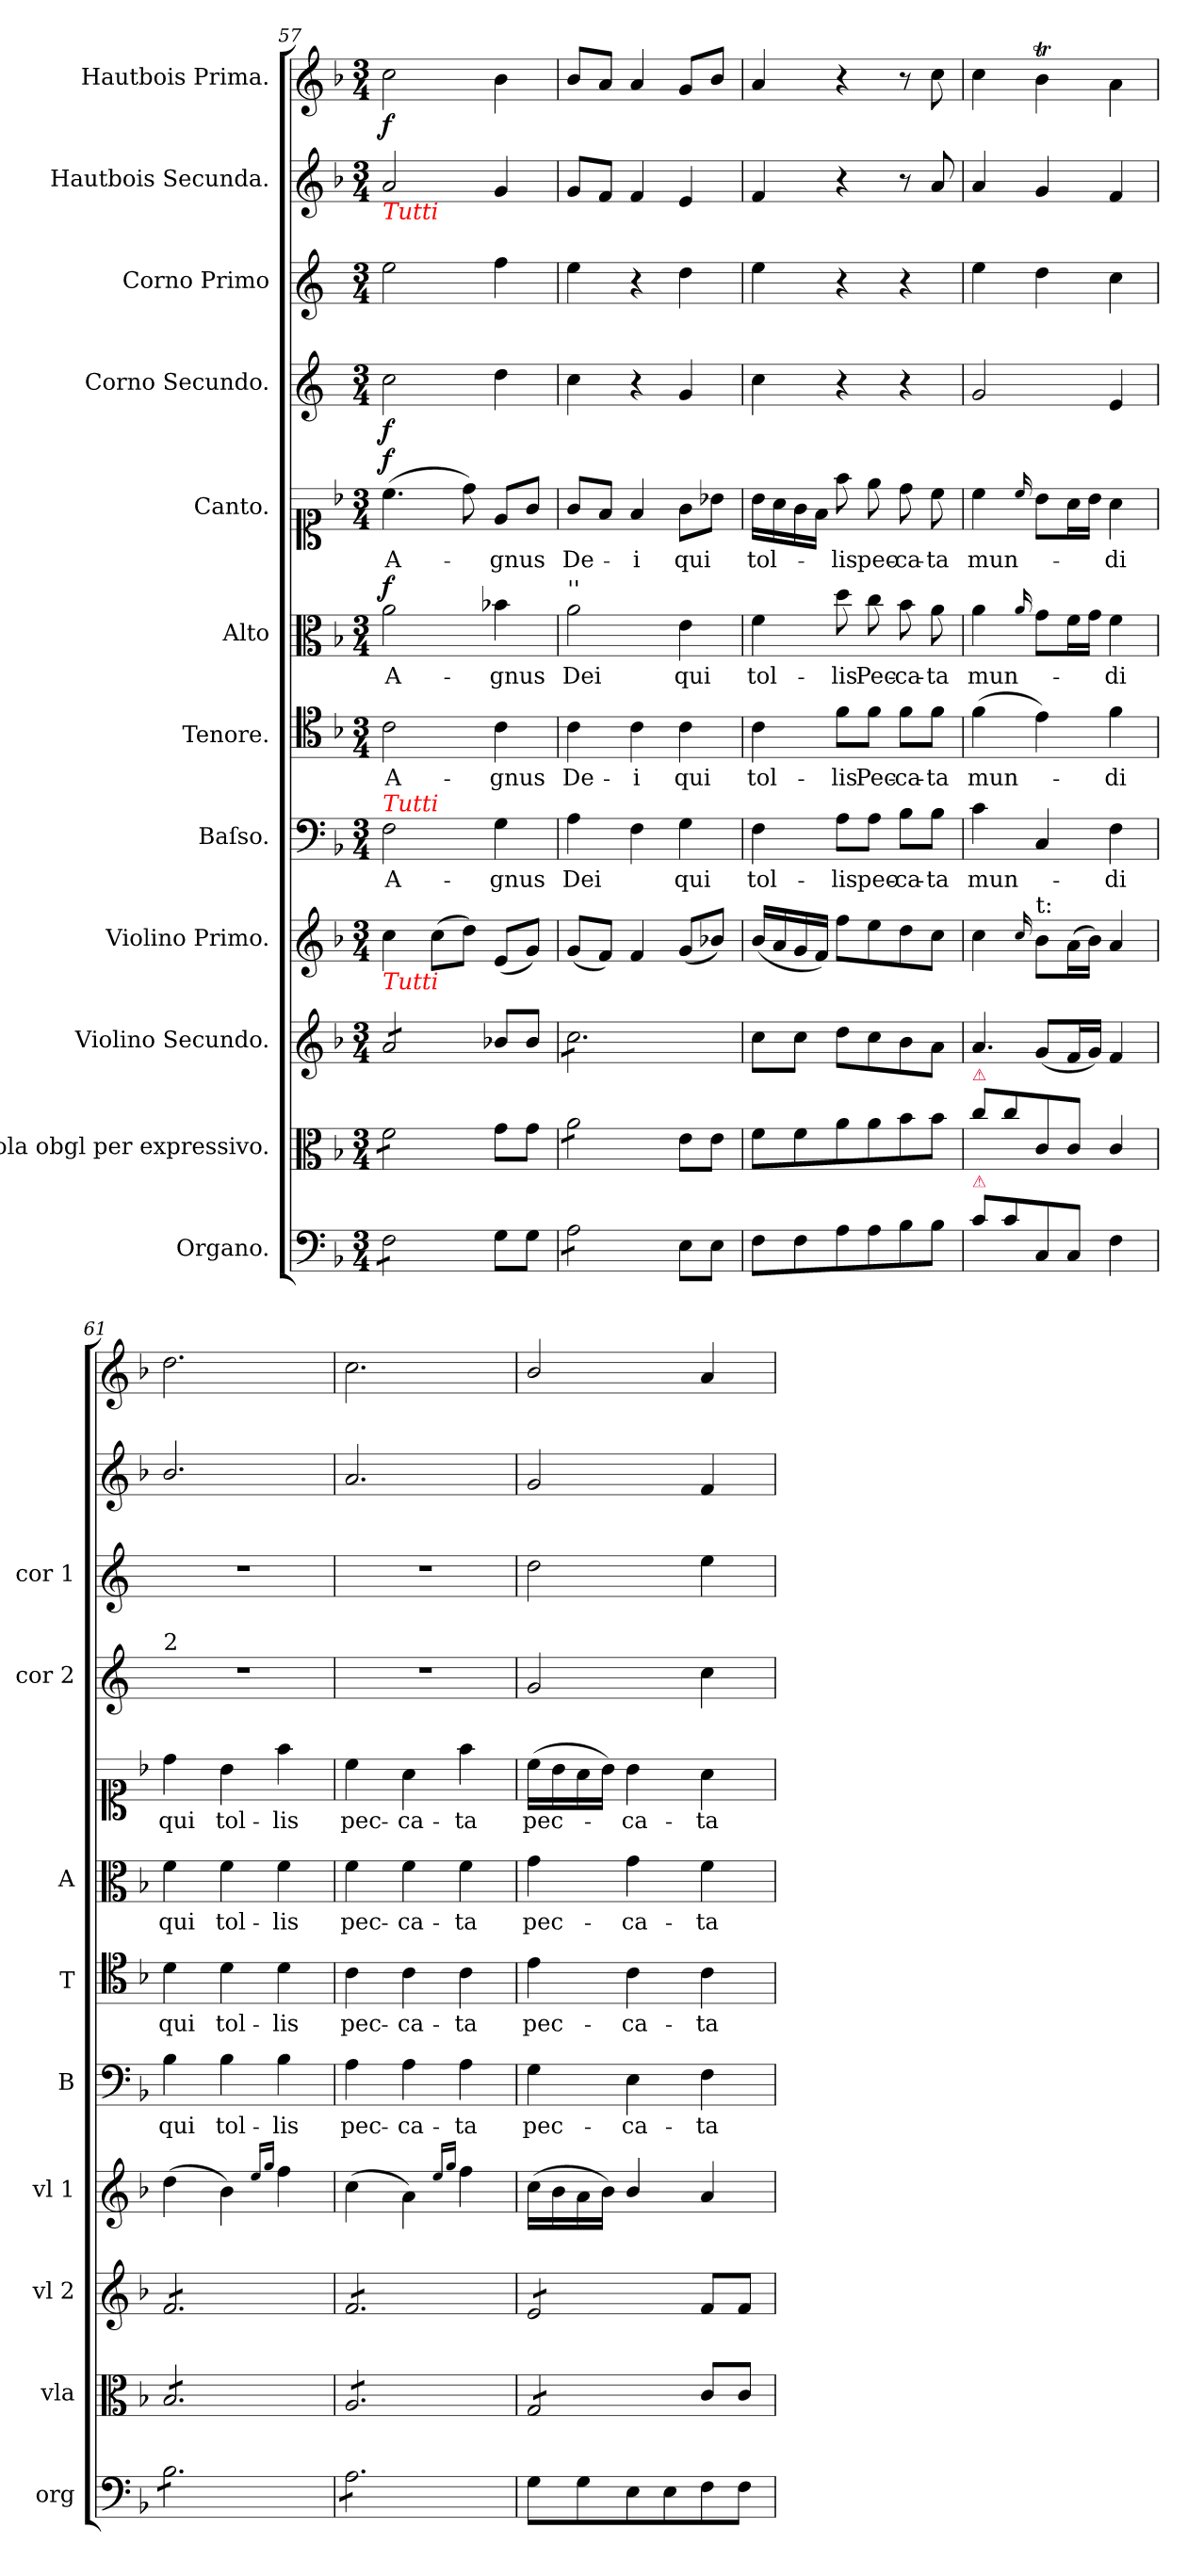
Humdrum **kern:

**kern	**kern	**kern	**kern	**kern	**text	**kern	**text	**dynam	**kern	**text	**dynam	**kern	**text	**dynam	**kern	**dynam	**kern	**dynam	**kern	**kern	**dynam
*part12	*part11	*part10	*part9	*part8	*part8	*part7	*part7	*part7	*part6	*part6	*part6	*part5	*part5	*part5	*part4	*part4	*part3	*part3	*part2	*part1	*part1
*staff12	*staff11	*staff10	*staff9	*staff8	*staff8	*staff7	*staff7	*staff7	*staff6	*staff6	*staff6	*staff5	*staff5	*staff5	*staff4	*staff4	*staff3	*staff3	*staff2	*staff1	*staff1
*I"Organo.	*I"Viola obgl per expressivo.	*I"Violino Secundo.	*I"Violino Primo.	*I"Baſso.	*	*I"Tenore.	*	*	*I"Alto	*	*	*I"Canto.	*	*	*I"Corno Secundo.	*	*I"Corno Primo	*	*I"Hautbois Secunda.	*I"Hautbois Prima.	*
*I'org	*I'vla	*I'vl 2	*I'vl 1	*I'B	*	*I'T	*	*	*I'A	*	*	*	*	*	*I'cor 2	*	*I'cor 1	*	*	*	*
*clefF4	*clefC3	*clefG2	*clefG2	*clefF4	*	*clefC4	*	*	*clefC3	*	*	*clefC1	*	*	*clefG2	*	*clefG2	*	*clefG2	*clefG2	*
*	*	*	*	*	*	*	*	*	*	*	*	*	*	*	*ITrd4c7	*	*ITrd4c7	*	*	*	*
*k[b-]	*k[b-]	*k[b-]	*k[b-]	*k[b-]	*	*k[b-]	*	*	*k[b-]	*	*	*k[b-]	*	*	*k[b-]	*	*k[b-]	*	*k[b-]	*k[b-]	*
*F:	*F:	*F:	*F:	*F:	*	*F:	*	*	*F:	*	*	*F:	*	*	*F:	*	*F:	*	*F:	*F:	*
*M3/4	*M3/4	*M3/4	*M3/4	*M3/4	*	*M3/4	*	*	*M3/4	*	*	*M3/4	*	*	*M3/4	*	*M3/4	*	*M3/4	*M3/4	*
=57	=57	=57	=57	=57	=57	=57	=57	=57	=57	=57	=57	=57	=57	=57	=57	=57	=57	=57	=57	=57	=57
!	!	!	!	!	!	!	!	!	!	!	!	!	!	!	!	!	!	!	!LO:TX:b:i:color=red:t=Tutti	!	!
!	!	!	!	!LO:TX:a:i:color=red:t=Tutti	!	!	!	!	!	!	!	!	!	!	!	!	!	!	!	!	!
!	!	!	!LO:TX:b:i:color=red:t=Tutti	!	!	!	!	!	!	!	!	!	!	!	!	!	!	!	!	!	!
!	!	!LO:TX:b:i:color=red:t=Tutti	!	!	!	!	!	!	!	!	!	!	!	!	!	!	!	!	!	!	!
!	!LO:TX:b:i:color=red:t=Tutti	!	!	!	!	!	!	!	!	!	!	!	!	!	!	!	!	!	!	!	!
!LO:TX:b:i:color=red:t=Tutti	!	!	!	!	!	!	!	!	!	!	!	!	!	!	!	!	!	!	!	!	!
!	!	!	!	!	!	!	!	!LO:DY:a	!	!	!LO:DY:a	!	!	!LO:DY:a	!	!	!	!	!	!	!
*tremolo	*	*	*	*	*	*	*	*	*	*	*	*	*	*	*	*	*	*	*	*	*
*	*tremolo	*	*	*	*	*	*	*	*	*	*	*	*	*	*	*	*	*	*	*	*
*	*	*tremolo	*	*	*	*	*	*	*	*	*	*	*	*	*	*	*	*	*	*	*
8F\L	8f\L	8a/L	4cc\	2F\	A-	2c\	A-	forto	2a\	A-	f	(4.cc\	A-	f	2f\	f	2a\	forto	2a/	2cc\	f
8F\	8f\	8a/	.	.	.	.	.	.	.	.	.	.	.	.	.	.	.	.	.	.	.
8F\	8f\	8a/	(8cc\L	.	.	.	.	.	.	.	.	.	.	.	.	.	.	.	.	.	.
8F\J	8f\J	8a/J	8dd\J)	.	.	.	.	.	.	.	.	8dd\)	.	.	.	.	.	.	.	.	.
*	*	*Xtremolo	*	*	*	*	*	*	*	*	*	*	*	*	*	*	*	*	*	*	*
*	*Xtremolo	*	*	*	*	*	*	*	*	*	*	*	*	*	*	*	*	*	*	*	*
*Xtremolo	*	*	*	*	*	*	*	*	*	*	*	*	*	*	*	*	*	*	*	*	*
8G\L	8g\L	8b-X/L	(8e/L	4G\	-gnus	4c\	-gnus	.	4b-X\	-gnus	.	8e/L	-gnus	.	4g\	.	4b-\	.	4g/	4b-\	.
8G\J	8g\J	8b-/J	8g/J)	.	.	.	.	.	.	.	.	8g/J	.	.	.	.	.	.	.	.	.
=58	=58	=58	=58	=58	=58	=58	=58	=58	=58	=58	=58	=58	=58	=58	=58	=58	=58	=58	=58	=58	=58
!	!	!	!	!	!	!	!	!	!LO:TX:a:t=''	!	!	!	!	!	!	!	!	!	!	!	!
*tremolo	*	*	*	*	*	*	*	*	*	*	*	*	*	*	*	*	*	*	*	*	*
*	*tremolo	*	*	*	*	*	*	*	*	*	*	*	*	*	*	*	*	*	*	*	*
*	*	*tremolo	*	*	*	*	*	*	*	*	*	*	*	*	*	*	*	*	*	*	*
8A\L	8a\L	8cc\L	(8g/L	4A\	Dei	4c\	De-	.	2a\	Dei	.	8g/L	De-	.	4f\	.	4a\	.	8g/L	8b-/L	.
8A\	8a\	8cc\	8f/J)	.	.	.	.	.	.	.	.	8f/J	.	.	.	.	.	.	8f/J	8a/J	.
8A\	8a\	8cc\	4f/	4F\	.	4c\	-i	.	.	.	.	4f/	-i	.	4r	.	4r	.	4f/	4a/	.
8A\J	8a\J	8cc\	.	.	.	.	.	.	.	.	.	.	.	.	.	.	.	.	.	.	.
*	*Xtremolo	*	*	*	*	*	*	*	*	*	*	*	*	*	*	*	*	*	*	*	*
*Xtremolo	*	*	*	*	*	*	*	*	*	*	*	*	*	*	*	*	*	*	*	*	*
8E\L	8e\L	8cc\	(8g/L	4G\	qui	4c\	qui	.	4e\	qui	.	8g\L	qui	.	4c/	.	4g\	.	4e/	8g/L	.
8E\J	8e\J	8cc\J	8b-X/J)	.	.	.	.	.	.	.	.	8b-X\J	.	.	.	.	.	.	.	8b-/J	.
*	*	*Xtremolo	*	*	*	*	*	*	*	*	*	*	*	*	*	*	*	*	*	*	*
=59	=59	=59	=59	=59	=59	=59	=59	=59	=59	=59	=59	=59	=59	=59	=59	=59	=59	=59	=59	=59	=59
8F\L	8f\L	8cc\L	(16b-/LL	4F\	tol-	4c\	tol-	.	4f\	tol-	.	16b-\LL	tol-	.	4f\	.	4a\	.	4f/	4a/	.
.	.	.	16a/	.	.	.	.	.	.	.	.	16a\	.	.	.	.	.	.	.	.	.
8F\	8f\	8cc\J	16g/	.	.	.	.	.	.	.	.	16g\	.	.	.	.	.	.	.	.	.
.	.	.	16f/JJ)	.	.	.	.	.	.	.	.	16f\JJ	.	.	.	.	.	.	.	.	.
8A\	8a\	8dd\L	8ff\L	8A\L	-lis	8f\L	-lis	.	8dd\	-lis	.	8ff\	-lis	.	4r	.	4r	.	4r	4r	.
8A\	8a\	8cc\	8ee\	8A\J	pec-	8f\J	Pec-	.	8cc\	Pec-	.	8ee\	pec-	.	.	.	.	.	.	.	.
8B-\	8b-\	8b-\	8dd\	8B-\L	-ca-	8f\L	-ca-	.	8b-\	-ca-	.	8dd\	-ca-	.	4r	.	4r	.	8r	8r	.
8B-\J	8b-\J	8a\J	8cc\J	8B-\J	-ta	8f\J	-ta	.	8a\	-ta	.	8cc\	-ta	.	.	.	.	.	8a/	8cc\	.
=60	=60	=60	=60	=60	=60	=60	=60	=60	=60	=60	=60	=60	=60	=60	=60	=60	=60	=60	=60	=60	=60
!	!LO:TX:a:color=crimson:t=⚠	!	!	!	!	!	!	!	!	!	!	!	!	!	!	!	!	!	!	!	!
!LO:TX:a:color=crimson:t=⚠	!	!	!	!	!	!	!	!	!	!	!	!	!	!	!	!	!	!	!	!	!
!	!	!LO:N:vis=4.	!	!	!	!	!	!	!	!	!	!	!	!	!	!	!	!	!	!	!
8c\L	8cc\L	4a/	4cc\	4c\	mun-	(4f\	mun-	.	4a\	mun-	.	4cc\	mun-	.	2c/	.	4a\	.	4a/	4cc\	.
8c\	8cc\	.	.	.	.	.	.	.	.	.	.	.	.	.	.	.	.	.	.	.	.
.	.	.	16qqcc/	.	.	.	.	.	16qqa/	.	.	16qqcc/	.	.	.	.	.	.	.	.	.
!	!	!	!LO:TX:a:t=t&colon;	!	!	!	!	!	!	!	!	!	!	!	!	!	!	!	!	!	!
8C/	8c/	(8g/L	8b-\L	4C/	.	4e\)	.	.	8g\L	.	.	8b-\L	.	.	.	.	4g\	.	4g/	4b-T\	.
8C/J	8c/J	16f/L	(16a\L	.	.	.	.	.	16f\L	.	.	16a\L	.	.	.	.	.	.	.	.	.
.	.	16g/JJ)	16b-\JJ)	.	.	.	.	.	16g\JJ	.	.	16b-\JJ	.	.	.	.	.	.	.	.	.
4F\	4c/	4f/	4a/	4F\	-di	4f\	-di	.	4f\	-di	.	4a\	-di	.	4A/	.	4f\	.	4f/	4a\	.
=61	=61	=61	=61	=61	=61	=61	=61	=61	=61	=61	=61	=61	=61	=61	=61	=61	=61	=61	=61	=61	=61
!	!	!	!	!	!	!	!	!	!	!	!	!	!	!	!LO:TX:a:t=2	!	!	!	!	!	!
*tremolo	*	*	*	*	*	*	*	*	*	*	*	*	*	*	*	*	*	*	*	*	*
*	*tremolo	*	*	*	*	*	*	*	*	*	*	*	*	*	*	*	*	*	*	*	*
*	*	*tremolo	*	*	*	*	*	*	*	*	*	*	*	*	*	*	*	*	*	*	*
8B-\L	8B-/L	8f/L	(4dd\	4B-\	qui	4d\	qui	.	4f\	qui	.	4dd\	qui	.	2.r	.	2.r	.	2.b-/	2.dd\	.
8B-\	8B-/	8f/	.	.	.	.	.	.	.	.	.	.	.	.	.	.	.	.	.	.	.
8B-\	8B-/	8f/	4b-\)	4B-\	tol-	4d\	tol-	.	4f\	tol-	.	4b-\	tol-	.	.	.	.	.	.	.	.
8B-\	8B-/	8f/	.	.	.	.	.	.	.	.	.	.	.	.	.	.	.	.	.	.	.
.	.	.	16qqee/LL	.	.	.	.	.	.	.	.	.	.	.	.	.	.	.	.	.	.
.	.	.	16qqgg/JJ	.	.	.	.	.	.	.	.	.	.	.	.	.	.	.	.	.	.
8B-\	8B-/	8f/	4ff\	4B-\	-lis	4d\	-lis	.	4f\	-lis	.	4ff\	-lis	.	.	.	.	.	.	.	.
8B-\J	8B-/J	8f/J	.	.	.	.	.	.	.	.	.	.	.	.	.	.	.	.	.	.	.
=62	=62	=62	=62	=62	=62	=62	=62	=62	=62	=62	=62	=62	=62	=62	=62	=62	=62	=62	=62	=62	=62
8A\L	8A/L	8f/L	(4cc\	4A\	pec-	4c\	pec-	.	4f\	pec-	.	4cc\	pec-	.	2.r	.	2.r	.	2.a/	2.cc\	.
8A\	8A/	8f/	.	.	.	.	.	.	.	.	.	.	.	.	.	.	.	.	.	.	.
8A\	8A/	8f/	4a\)	4A\	-ca-	4c\	-ca-	.	4f\	-ca-	.	4a\	-ca-	.	.	.	.	.	.	.	.
8A\	8A/	8f/	.	.	.	.	.	.	.	.	.	.	.	.	.	.	.	.	.	.	.
.	.	.	16qqee/LL	.	.	.	.	.	.	.	.	.	.	.	.	.	.	.	.	.	.
.	.	.	16qqgg/JJ	.	.	.	.	.	.	.	.	.	.	.	.	.	.	.	.	.	.
8A\	8A/	8f/	4ff\	4A\	-ta	4c\	-ta	.	4f\	-ta	.	4ff\	-ta	.	.	.	.	.	.	.	.
8A\J	8A/J	8f/J	.	.	.	.	.	.	.	.	.	.	.	.	.	.	.	.	.	.	.
*Xtremolo	*	*	*	*	*	*	*	*	*	*	*	*	*	*	*	*	*	*	*	*	*
=63	=63	=63	=63	=63	=63	=63	=63	=63	=63	=63	=63	=63	=63	=63	=63	=63	=63	=63	=63	=63	=63
!	!	!	!	!	!LO:LY:i	!	!LO:LY:i	!	!	!	!	!	!	!	!	!	!	!	!	!	!
8G\L	8G/L	8e/L	(16cc\LL	4G\	pec-	4e\	pec-	.	4g\	pec-	.	(16cc\LL	pec-	.	2c/	.	2g\	.	2g/	2b-/	.
.	.	.	16b-\	.	.	.	.	.	.	.	.	16b-\	.	.	.	.	.	.	.	.	.
8G\	8G/	8e/	16a\	.	.	.	.	.	.	.	.	16a\	.	.	.	.	.	.	.	.	.
.	.	.	16b-\JJ)	.	.	.	.	.	.	.	.	16b-\JJ)	.	.	.	.	.	.	.	.	.
!	!	!	!	!	!LO:LY:i	!	!LO:LY:i	!	!	!	!	!	!	!	!	!	!	!	!	!	!
8E\	8G/	8e/	4b-/	4E\	-ca-	4c\	-ca-	.	4g\	-ca-	.	4b-\	-ca-	.	.	.	.	.	.	.	.
8E\	8G/J	8e/J	.	.	.	.	.	.	.	.	.	.	.	.	.	.	.	.	.	.	.
*	*	*Xtremolo	*	*	*	*	*	*	*	*	*	*	*	*	*	*	*	*	*	*	*
*	*Xtremolo	*	*	*	*	*	*	*	*	*	*	*	*	*	*	*	*	*	*	*	*
!	!	!	!	!	!LO:LY:i	!	!LO:LY:i	!	!	!	!	!	!	!	!	!	!	!	!	!	!
8F\	8c/L	8f/L	4a/	4F\	-ta	4c\	-ta	.	4f\	-ta	.	4a\	-ta	.	4f\	.	4a\	.	4f/	4a/	.
8F\J	8c/J	8f/J	.	.	.	.	.	.	.	.	.	.	.	.	.	.	.	.	.	.	.
=	=	=	=	=	=	=	=	=	=	=	=	=	=	=	=	=	=	=	=	=	=
*-	*-	*-	*-	*-	*-	*-	*-	*-	*-	*-	*-	*-	*-	*-	*-	*-	*-	*-	*-	*-	*-
